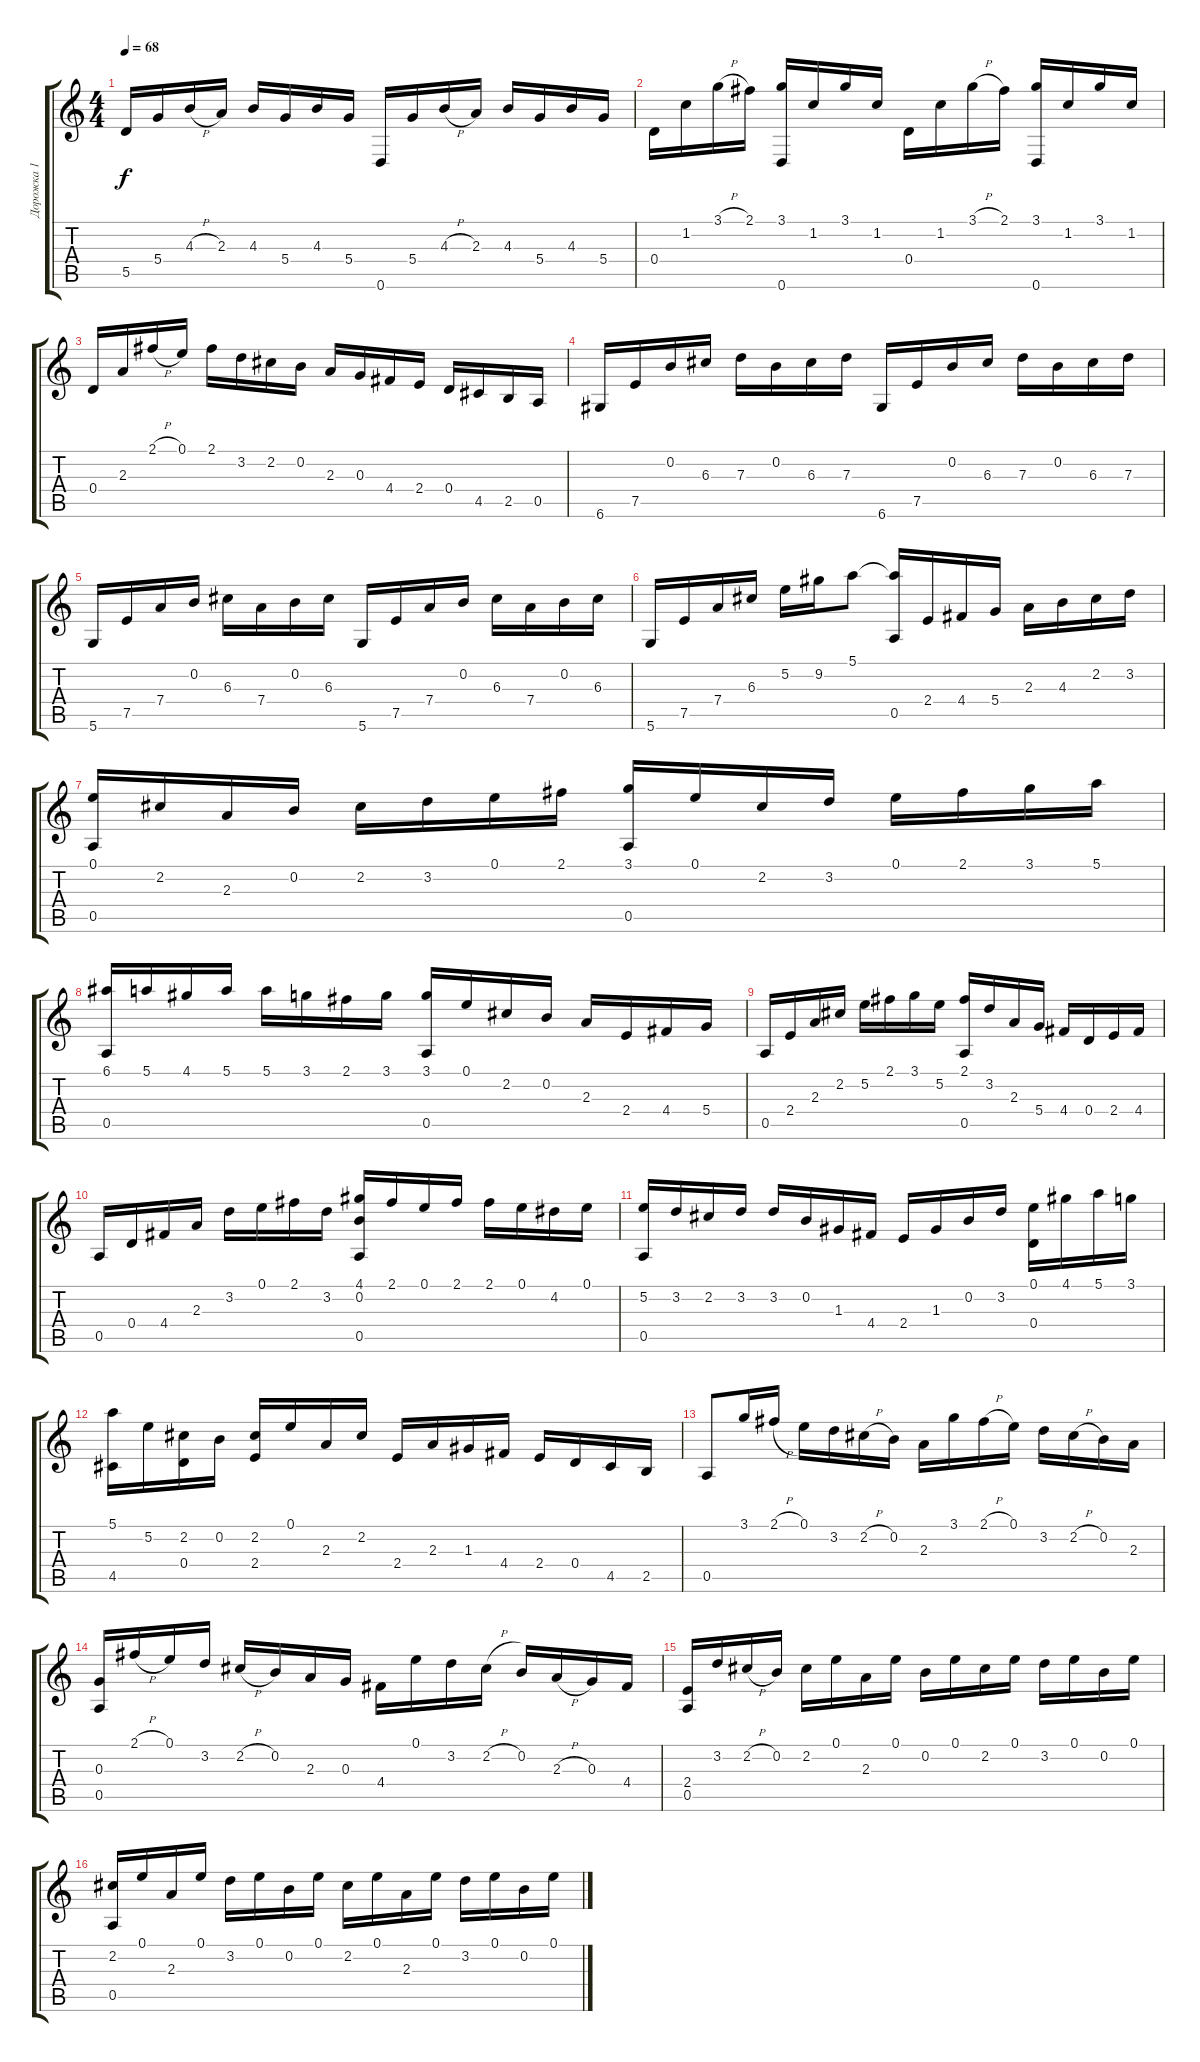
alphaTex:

\track ("Дорожка 1" "Дорожка 1") {instrument acousticguitarnylon}
\staff {score tabs}
\tuning (E4 B3 G3 D3 A2 D2) {hide}
\ts (4 4)
\tempo 68
\clef g2
\ks c
5.5.16{dy f} 5.4.16 4.3{h}.16 2.3.16 4.3.16 5.4.16 4.3.16 5.4.16 0.6.16 5.4.16 4.3{h}.16 2.3.16 4.3.16 5.4.16 4.3.16 5.4.16 |
0.4.16 1.2.16 3.1{h}.16 2.1.16 (3.1 0.6).16 1.2.16 3.1.16 1.2.16 0.4.16 1.2.16 3.1{h}.16 2.1.16 (3.1 0.6).16 1.2.16 3.1.16 1.2.16 |
0.4.16 2.3.16 2.1{h}.16 0.1.16 2.1.16 3.2.16 2.2.16 0.2.16 2.3.16 0.3.16 4.4.16 2.4.16 0.4.16 4.5.16 2.5.16 0.5.16 |
6.6.16 7.5.16 0.2.16 6.3.16 7.3.16 0.2.16 6.3.16 7.3.16 6.6.16 7.5.16 0.2.16 6.3.16 7.3.16 0.2.16 6.3.16 7.3.16 |
5.6.16 7.5.16 7.4.16 0.2.16 6.3.16 7.4.16 0.2.16 6.3.16 5.6.16 7.5.16 7.4.16 0.2.16 6.3.16 7.4.16 0.2.16 6.3.16 |
5.6.16 7.5.16 7.4.16 6.3.16 5.2.16 9.2.16 5.1.8 (5.1{t} 0.5).16 2.4.16 4.4.16 5.4.16 2.3.16 4.3.16 2.2.16 3.2.16 |
(0.1 0.5).16 2.2.16 2.3.16 0.2.16 2.2.16 3.2.16 0.1.16 2.1.16 (3.1 0.5).16 0.1.16 2.2.16 3.2.16 0.1.16 2.1.16 3.1.16 5.1.16 |
(6.1 0.5).16 5.1.16 4.1.16 5.1.16 5.1.16 3.1.16 2.1.16 3.1.16 (3.1 0.5).16 0.1.16 2.2.16 0.2.16 2.3.16 2.4.16 4.4.16 5.4.16 |
0.5.16 2.4.16 2.3.16 2.2.16 5.2.16 2.1.16 3.1.16 5.2.16 (2.1 0.5).16 3.2.16 2.3.16 5.4.16 4.4.16 0.4.16 2.4.16 4.4.16 |
0.5.16 0.4.16 4.4.16 2.3.16 3.2.16 0.1.16 2.1.16 3.2.16 (4.1 0.2 0.5).16 2.1.16 0.1.16 2.1.16 2.1.16 0.1.16 4.2.16 0.1.16 |
(5.2 0.5).16 3.2.16 2.2.16 3.2.16 3.2.16 0.2.16 1.3.16 4.4.16 2.4.16 1.3.16 0.2.16 3.2.16 (0.1 0.4).16 4.1.16 5.1.16 3.1.16 |
(5.1 4.5).16 5.2.16 (2.2 0.4).16 0.2.16 (2.2 2.4).16 0.1.16 2.3.16 2.2.16 2.4.16 2.3.16 1.3.16 4.4.16 2.4.16 0.4.16 4.5.16 2.5.16 |
0.5.8 3.1.16 2.1{h}.16 0.1.16 3.2.16 2.2{h}.16 0.2.16 2.3.16 3.1.16 2.1{h}.16 0.1.16 3.2.16 2.2{h}.16 0.2.16 2.3.16 |
(0.3 0.5).16 2.1{h}.16 0.1.16 3.2.16 2.2{h}.16 0.2.16 2.3.16 0.3.16 4.4.16 0.1.16 3.2.16 2.2{h}.16 0.2.16 2.3{h}.16 0.3.16 4.4.16 |
(2.4 0.5).16 3.2.16 2.2{h}.16 0.2.16 2.2.16 0.1.16 2.3.16 0.1.16 0.2.16 0.1.16 2.2.16 0.1.16 3.2.16 0.1.16 0.2.16 0.1.16 |
(2.2 0.5).16 0.1.16 2.3.16 0.1.16 3.2.16 0.1.16 0.2.16 0.1.16 2.2.16 0.1.16 2.3.16 0.1.16 3.2.16 0.1.16 0.2.16 0.1.16
